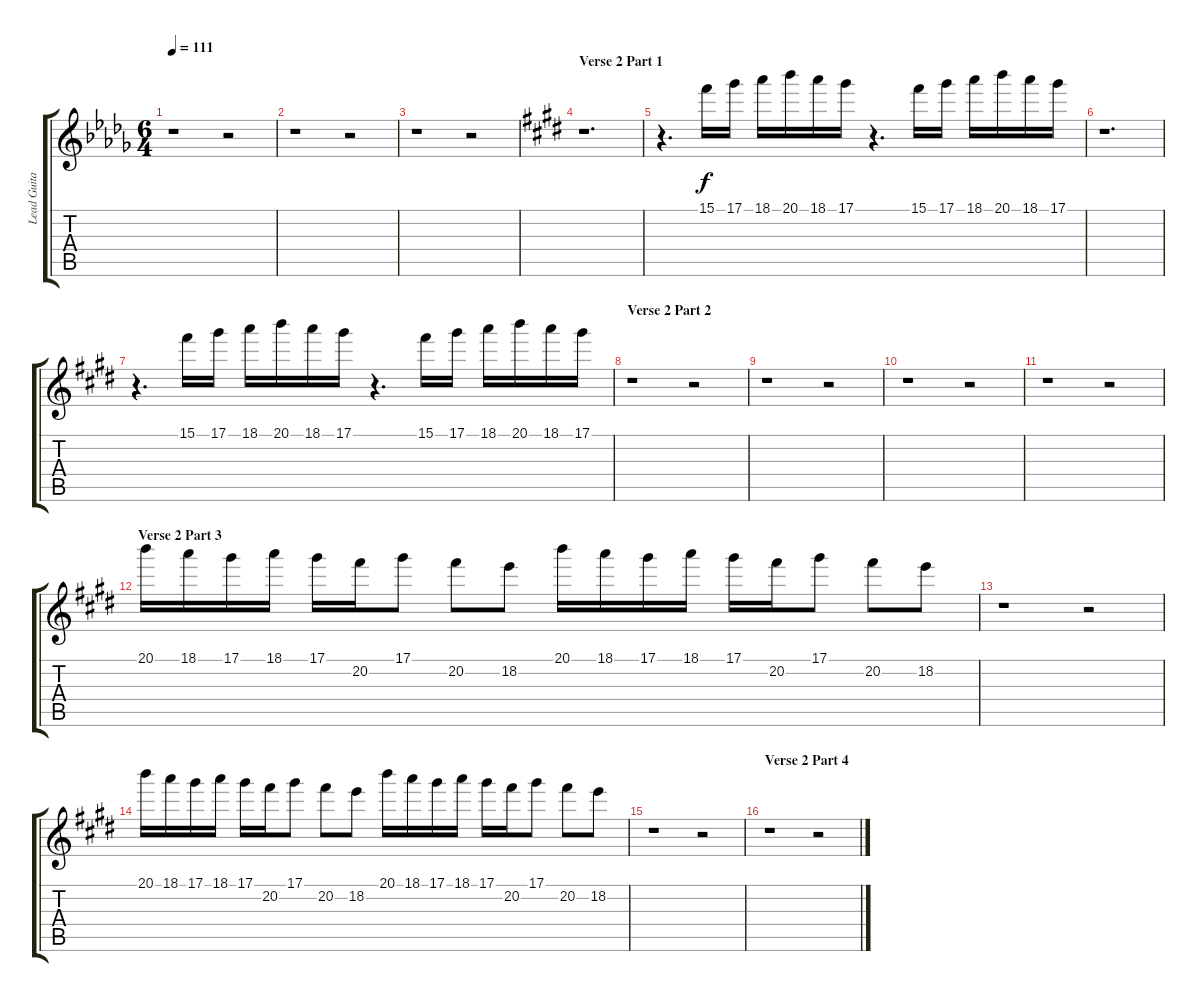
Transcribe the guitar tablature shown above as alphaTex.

\track ("Lead Guitar 2" "Lead Guita") {instrument distortionguitar}
\staff {score tabs}
\tuning (Eb4 Bb3 Gb3 Db3 Ab2 Eb2) {hide}
\ts (6 4)
\tempo 111
\clef g2
\ks db
r.1{dy f} r.2 |
r.1 r.2 |
r.1 r.2 |
\section ("" "Verse 2 Part 1")
\ks c#minor
r.1{d} |
r.4{d volume 11} 15.1.16 17.1.16 18.1.16 20.1.16 18.1.16 17.1.16 r.4{d} 15.1.16 17.1.16 18.1.16 20.1.16 18.1.16 17.1.16 |
r.1{d} |
r.4{d} 15.1.16 17.1.16 18.1.16 20.1.16 18.1.16 17.1.16 r.4{d} 15.1.16 17.1.16 18.1.16 20.1.16 18.1.16 17.1.16 |
\section ("" "Verse 2 Part 2")
r.1 r.2 |
r.1 r.2 |
r.1 r.2 |
r.1 r.2 |
\section ("" "Verse 2 Part 3")
20.1.16{volume 13} 18.1.16 17.1.16 18.1.16 17.1.16 20.2.16 17.1.8 20.2.8 18.2.8 20.1.16 18.1.16 17.1.16 18.1.16 17.1.16 20.2.16 17.1.8 20.2.8 18.2.8 |
r.1 r.2 |
20.1.16 18.1.16 17.1.16 18.1.16 17.1.16 20.2.16 17.1.8 20.2.8 18.2.8 20.1.16 18.1.16 17.1.16 18.1.16 17.1.16 20.2.16 17.1.8 20.2.8 18.2.8 |
r.1 r.2 |
\section ("" "Verse 2 Part 4")
r.1 r.2
